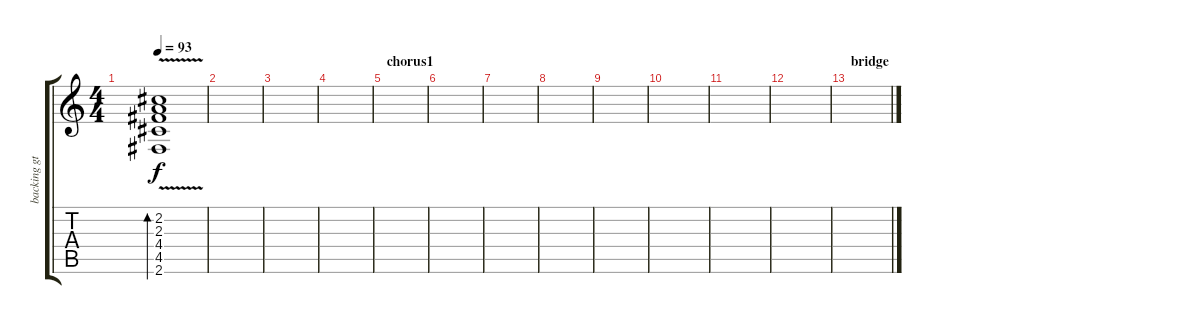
\track ("backing gt" "backing gt") {instrument electricguitarclean}
\staff {score tabs}
\tuning (E4 B3 G3 D3 A2 E2) {hide}
\ts (4 4)
\tempo 93
\clef g2
\ks c
(2.2 2.3 4.4{v} 4.5 2.6).1{bd 120 dy f} |
|
|
|
\section ("" "chorus1")
|
|
|
|
|
|
|
|
\section ("" "bridge")
